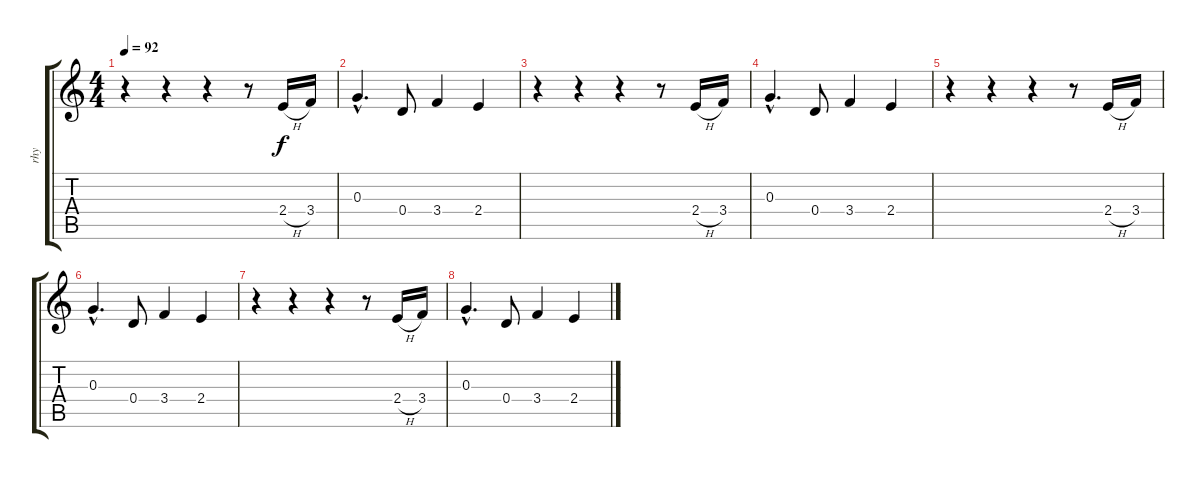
\track ("rhy" "rhy") {instrument electricguitarmuted}
\staff {score tabs}
\tuning (E4 B3 G3 D3 A2 E2) {hide}
\ts (4 4)
\tempo 92
\clef g2
\ks c
r.4{dy f} r.4 r.4 r.8 2.4{h}.16 3.4.16 |
0.3{hac}.4{d} 0.4.8 3.4.4 2.4.4 |
r.4 r.4 r.4 r.8 2.4{h}.16 3.4.16 |
0.3{hac}.4{d} 0.4.8 3.4.4 2.4.4 |
r.4 r.4 r.4 r.8 2.4{h}.16 3.4.16 |
0.3{hac}.4{d} 0.4.8 3.4.4 2.4.4 |
r.4 r.4 r.4 r.8 2.4{h}.16 3.4.16 |
0.3{hac}.4{d} 0.4.8 3.4.4 2.4.4
